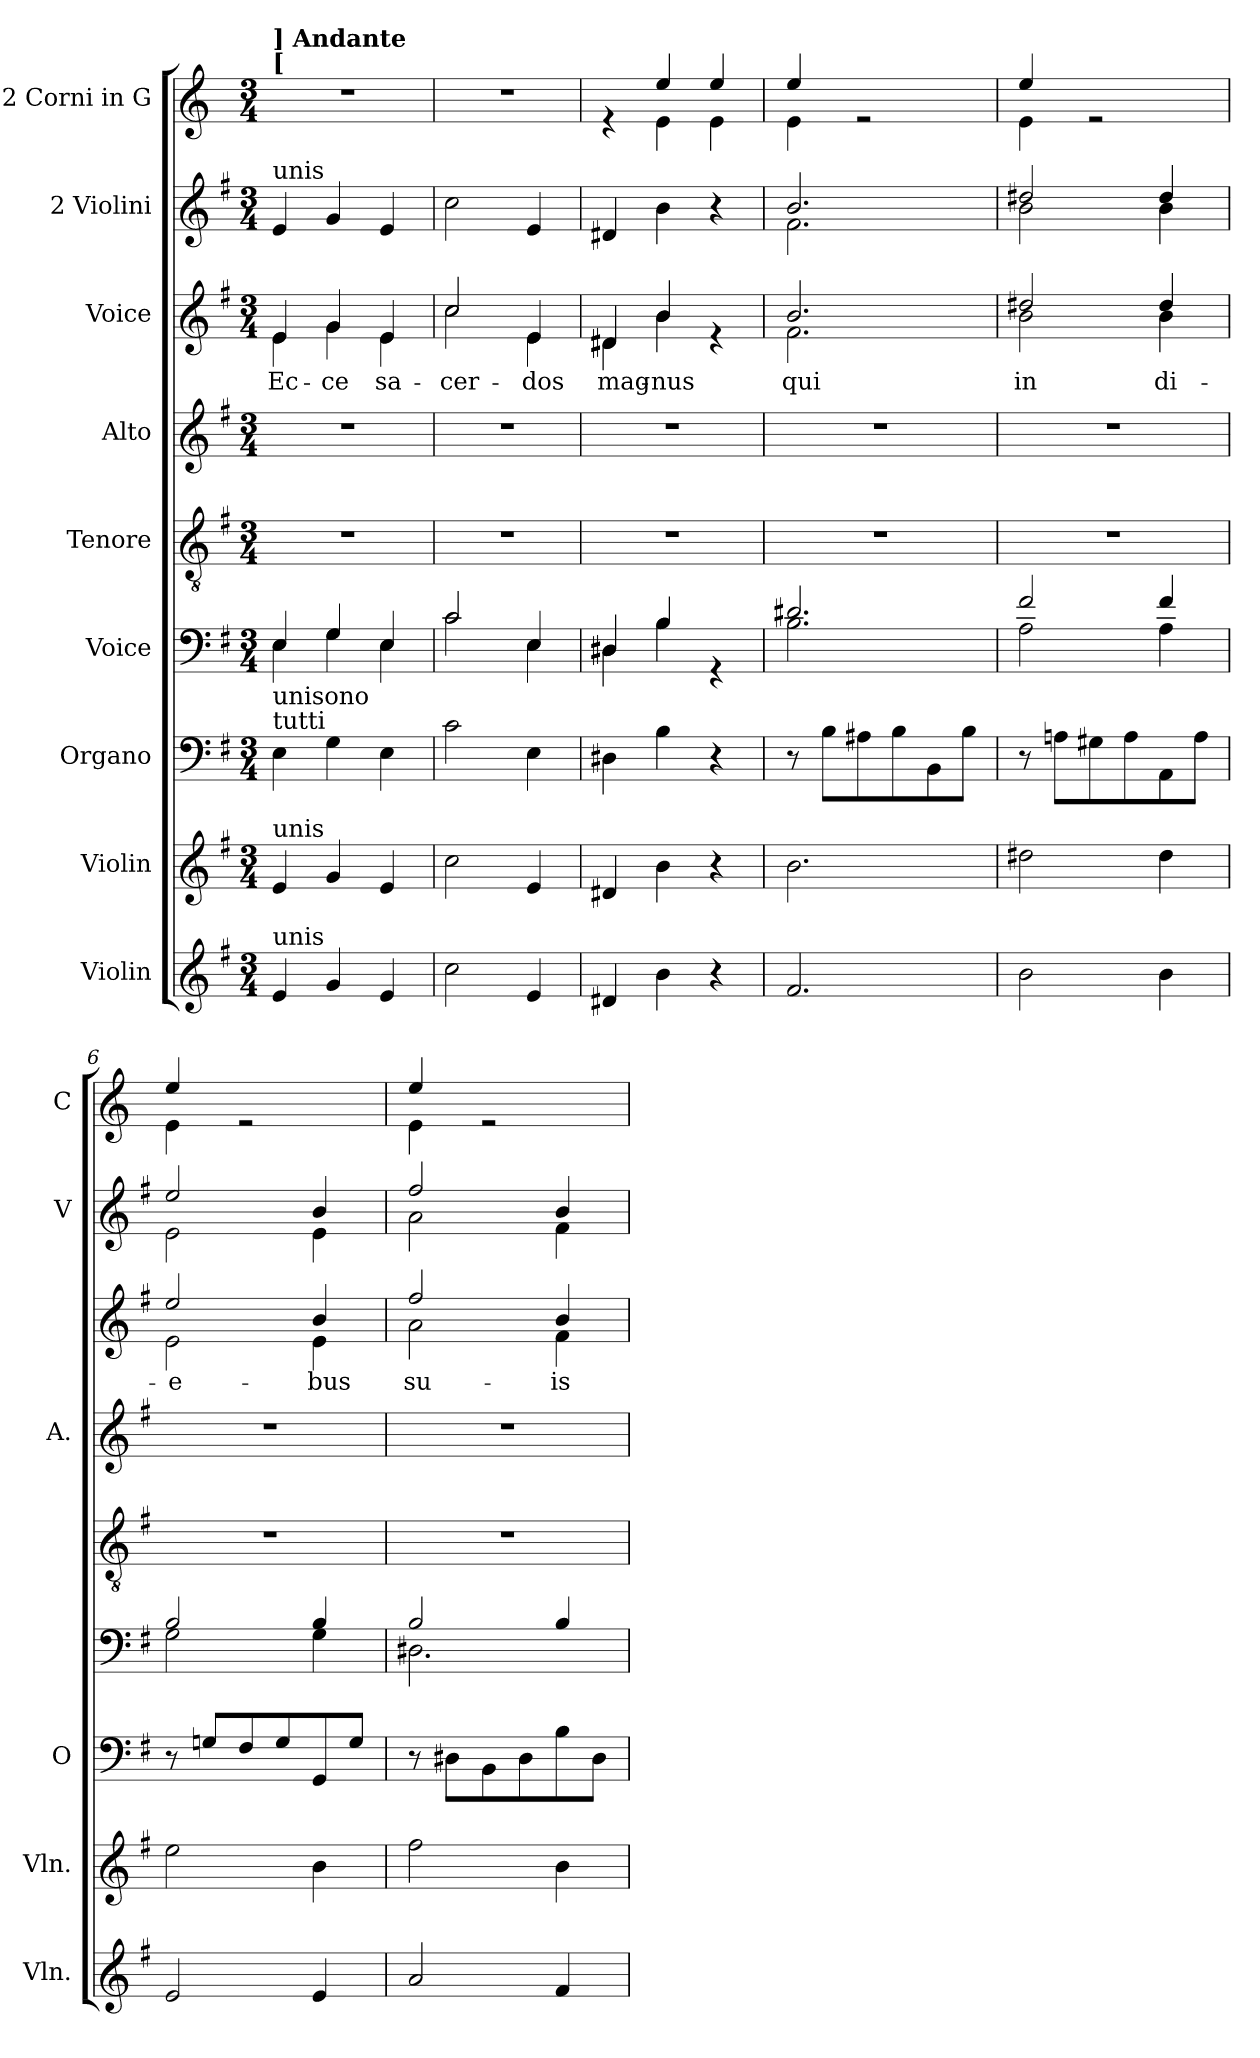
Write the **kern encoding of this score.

**kern	**kern	**kern	**kern	**kern	**kern	**kern	**text	**kern	**kern
*part9	*part8	*part7	*part6	*part5	*part4	*part3	*part3	*part2	*part1
*staff9	*staff8	*staff7	*staff6	*staff5	*staff4	*staff3	*staff3	*staff2	*staff1
*I"Violin	*I"Violin	*I"Organo	*I"Voice	*I"Tenore	*I"Alto	*I"Voice	*	*I"2 Violini	*I"2 Corni in G
*I'Vln.	*I'Vln.	*I'O	*	*	*I'A.	*	*	*I'V	*I'C
*clefG2	*clefG2	*clefF4	*clefF4	*clefGv2	*clefG2	*clefG2	*	*clefG2	*clefG2
*	*	*	*	*	*	*	*	*	*ITrd3c5
*k[f#]	*k[f#]	*k[f#]	*k[f#]	*k[f#]	*k[f#]	*k[f#]	*	*k[f#]	*k[f#]
*M3/4	*M3/4	*M3/4	*M3/4	*M3/4	*M3/4	*M3/4	*	*M3/4	*M3/4
*MM138	*MM138	*MM138	*MM138	*MM138	*MM138	*MM138	*	*MM138	*MM138
=1	=1	=1	=1	=1	=1	=1	=1	=1	=1
*	*	*	*^	*	*	*	*	*	*
!	!	!	!	!	!	!	!	!	!	!LO:TX:a:B:t=[
!	!	!	!	!	!	!	!	!	!	!LO:TX:a:B:t=] Andante
!	!	!	!	!	!	!	!	!	!LO:TX:a:t=unis	!
!	!	!LO:TX:a:t=tutti	!	!	!	!	!	!	!	!
!	!	!LO:TX:a:t=unisono	!	!	!	!	!	!	!	!
!	!LO:TX:a:t=unis	!	!	!	!	!	!	!	!	!
!LO:TX:a:t=unis	!	!	!	!	!	!	!	!	!	!
!	!	!	!	!	!	!	!	!LO:LY:b	!	!
*	*	*	*	*	*	*	*^	*	*	*
4e/	4e/	4E\	4E/	4E\	2.r	2.r	4e/	4e\	Ec-	4e/	2.r
!	!	!	!	!	!	!	!	!	!LO:LY:b	!	!
4g/	4g/	4G\	4G/	4G\	.	.	4g/	4g\	-ce	4g/	.
!	!	!	!	!	!	!	!	!	!LO:LY:b	!	!
4e/	4e/	4E\	4E/	4E\	.	.	4e/	4e\	sa-	4e/	.
=2	=2	=2	=2	=2	=2	=2	=2	=2	=2	=2	=2
!	!	!	!	!	!	!	!	!	!LO:LY:b	!	!
2cc\	2cc\	2c\	2c/	2c\	2.r	2.r	2cc/	2cc\	-cer-	2cc\	2.r
!	!	!	!	!	!	!	!	!	!LO:LY:b	!	!
4e/	4e/	4E\	4E/	4E\	.	.	4e/	4e\	-dos	4e/	.
=3	=3	=3	=3	=3	=3	=3	=3	=3	=3	=3	=3
!	!	!	!	!	!	!	!	!	!LO:LY:b	!	!
*	*	*	*	*	*	*	*	*	*	*	*^
4d#X/	4d#X/	4D#X\	4D#X/	4D#\	2.r	2.r	4d#X/	4d#\	mag-	4d#X/	4re	4ryy
!	!	!	!	!	!	!	!	!	!LO:LY:b	!	!	!
4b\	4b\	4B\	4B/	4B\	.	.	4b/	4b\	-nus	4b\	4b/	4B\
4r	4r	4r	4rGG	4ryy	.	.	4re	4ryy	.	4r	4b/	4B\
=4	=4	=4	=4	=4	=4	=4	=4	=4	=4	=4	=4	=4
!	!	!	!	!	!	!	!	!	!LO:LY:b	!	!	!
*	*	*	*	*	*	*	*	*	*	*^	*	*
2.f#/	2.b\	8r	2.d#X/	2.B\	2.r	2.r	2.b/	2.f#\	qui	2.b/	2.f#\	4b/	4B\
.	.	8B\L	.	.	.	.	.	.	.	.	.	.	.
.	.	8A#X\	.	.	.	.	.	.	.	.	.	2re	2ryy
.	.	8B\	.	.	.	.	.	.	.	.	.	.	.
.	.	8BB\	.	.	.	.	.	.	.	.	.	.	.
.	.	8B\J	.	.	.	.	.	.	.	.	.	.	.
=5	=5	=5	=5	=5	=5	=5	=5	=5	=5	=5	=5	=5	=5
!	!	!	!	!	!	!	!	!	!LO:LY:b	!	!	!	!
2b\	2dd#X\	8r	2f#/	2A\	2.r	2.r	2dd#X/	2b\	in	2dd#X/	2b\	4b/	4B\
.	.	8An\L	.	.	.	.	.	.	.	.	.	.	.
.	.	8G#X\	.	.	.	.	.	.	.	.	.	2re	2ryy
.	.	8A\	.	.	.	.	.	.	.	.	.	.	.
!	!	!	!	!	!	!	!	!	!LO:LY:b	!	!	!	!
4b\	4dd#\	8AA\	4f#/	4A\	.	.	4dd#/	4b\	di-	4dd#/	4b\	.	.
.	.	8A\J	.	.	.	.	.	.	.	.	.	.	.
=6	=6	=6	=6	=6	=6	=6	=6	=6	=6	=6	=6	=6	=6
!	!	!	!	!	!	!	!	!	!LO:LY:b	!	!	!	!
2e/	2ee\	8r	2B/	2G\	2.r	2.r	2ee/	2e\	-e-	2ee/	2e\	4b/	4B\
.	.	8Gn/L	.	.	.	.	.	.	.	.	.	.	.
.	.	8F#/	.	.	.	.	.	.	.	.	.	2re	2ryy
.	.	8G/	.	.	.	.	.	.	.	.	.	.	.
!	!	!	!	!	!	!	!	!	!LO:LY:b	!	!	!	!
4e/	4b\	8GG/	4B/	4G\	.	.	4b/	4e\	-bus	4b/	4e\	.	.
.	.	8G/J	.	.	.	.	.	.	.	.	.	.	.
!!LO:LB:g=z	!!
=7	=7	=7	=7	=7	=7	=7	=7	=7	=7	=7	=7	=7	=7
!	!	!	!	!	!	!	!	!	!LO:LY:b	!	!	!	!
2a/	2ff#\	8r	2B/	2.D#X\	2.r	2.r	2ff#/	2a\	su-	2ff#/	2a\	4b/	4B\
.	.	8D#X\L	.	.	.	.	.	.	.	.	.	.	.
.	.	8BB\	.	.	.	.	.	.	.	.	.	2re	2ryy
.	.	8D#\	.	.	.	.	.	.	.	.	.	.	.
!	!	!	!	!	!	!	!	!	!LO:LY:b	!	!	!	!
4f#/	4b\	8B\	4B/	.	.	.	4b/	4f#\	-is	4b/	4f#\	.	.
.	.	8D#\J	.	.	.	.	.	.	.	.	.	.	.
*	*	*	*	*	*	*	*v	*v	*	*	*	*v	*v
*	*	*	*v	*v	*	*	*	*	*v	*v	*
=	=	=	=	=	=	=	=	=	=
*-	*-	*-	*-	*-	*-	*-	*-	*-	*-
